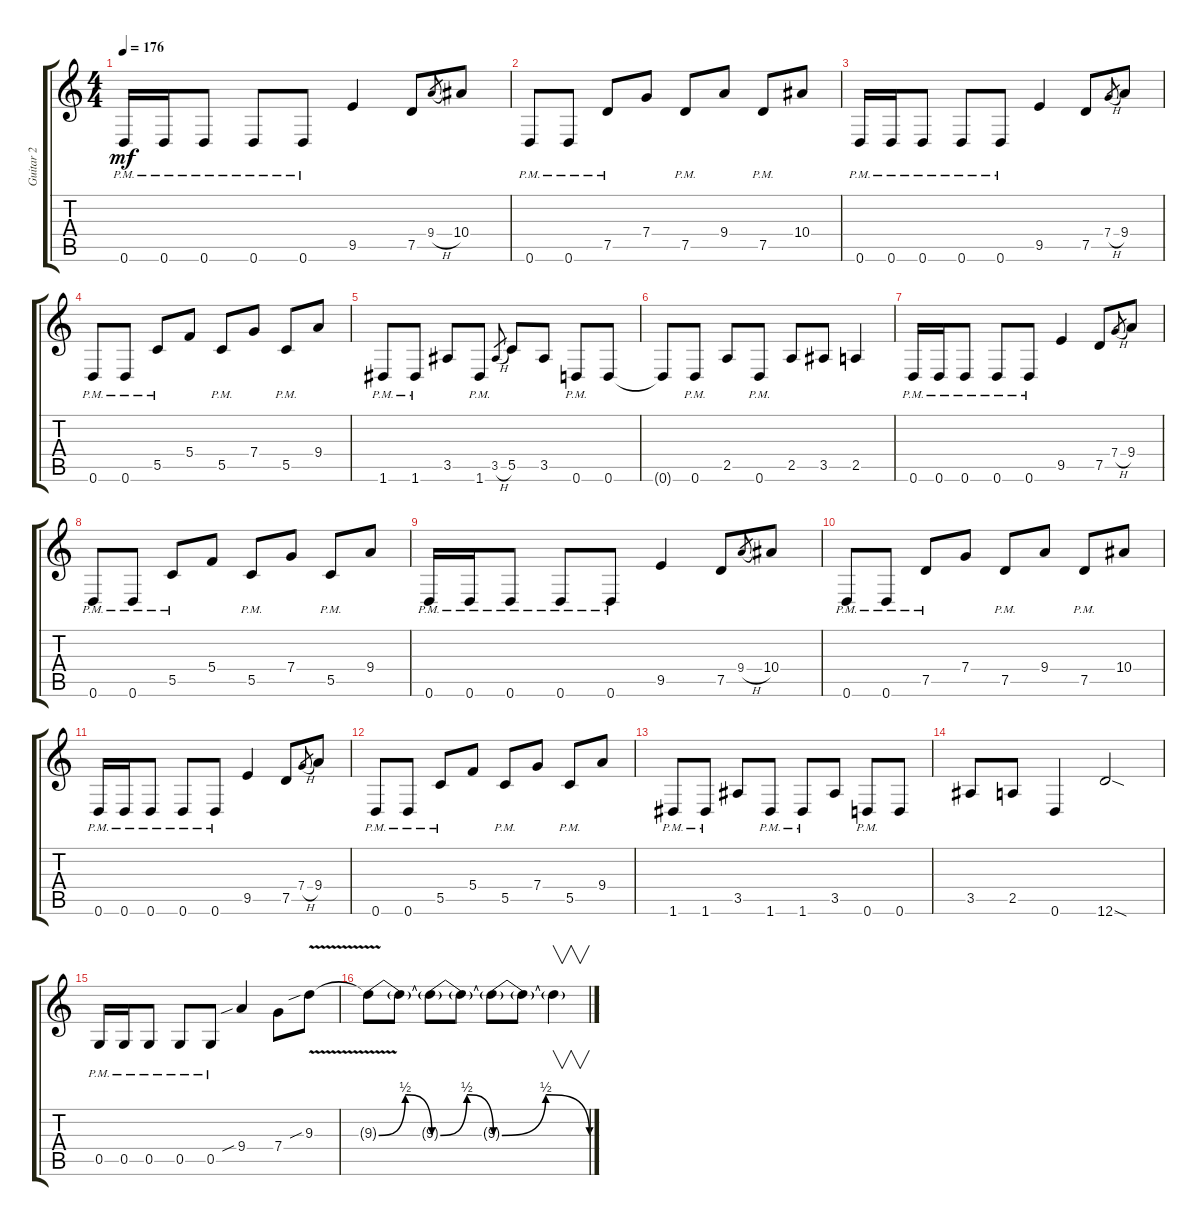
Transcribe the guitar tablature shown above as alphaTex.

\track ("Guitar 2" "Guitar 2") {instrument distortionguitar}
\staff {score tabs}
\tuning (D4 A3 F3 C3 G2 D2) {hide}
\ts (4 4)
\tempo 176
\clef g2
\ks c
0.6{pm}.16{dy mf} 0.6{pm}.16 0.6{pm}.8 0.6{pm}.8 0.6{pm}.8 9.5.4 7.5.8 9.4{h}.8{gr} 10.4.8 |
0.6{pm}.8 0.6{pm}.8 7.5{pm}.8 7.4.8 7.5{pm}.8 9.4.8 7.5{pm}.8 10.4.8 |
0.6{pm}.16 0.6{pm}.16 0.6{pm}.8 0.6{pm}.8 0.6{pm}.8 9.5.4 7.5.8 7.4{h}.8{gr} 9.4.8 |
0.6{pm}.8 0.6{pm}.8 5.5{pm}.8 5.4.8 5.5{pm}.8 7.4.8 5.5{pm}.8 9.4.8 |
1.6{pm}.8 1.6{pm}.8 3.5.8 1.6{pm}.8 3.5{h}.8{gr} 5.5.8 3.5.8 0.6{pm}.8 0.6.8 |
0.6{t}.8 0.6{pm}.8 2.5.8 0.6{pm}.8 2.5.8 3.5.8 2.5.4 |
0.6{pm}.16 0.6{pm}.16 0.6{pm}.8 0.6{pm}.8 0.6{pm}.8 9.5.4 7.5.8 7.4{h}.8{gr} 9.4.8 |
0.6{pm}.8 0.6{pm}.8 5.5{pm}.8 5.4.8 5.5{pm}.8 7.4.8 5.5{pm}.8 9.4.8 |
0.6{pm}.16 0.6{pm}.16 0.6{pm}.8 0.6{pm}.8 0.6{pm}.8 9.5.4 7.5.8 9.4{h}.8{gr} 10.4.8 |
0.6{pm}.8 0.6{pm}.8 7.5{pm}.8 7.4.8 7.5{pm}.8 9.4.8 7.5{pm}.8 10.4.8 |
0.6{pm}.16 0.6{pm}.16 0.6{pm}.8 0.6{pm}.8 0.6{pm}.8 9.5.4 7.5.8 7.4{h}.8{gr} 9.4.8 |
0.6{pm}.8 0.6{pm}.8 5.5{pm}.8 5.4.8 5.5{pm}.8 7.4.8 5.5{pm}.8 9.4.8 |
1.6{pm}.8 1.6{pm}.8 3.5.8 1.6{pm}.8 1.6{pm}.8 3.5.8 0.6{pm}.8 0.6.8 |
3.5.8 2.5.8 0.6.4 12.6{sod}.2 |
0.5{pm}.16 0.5{pm}.16 0.5{pm}.8 0.5{pm}.8 0.5{pm}.8 9.4{sib}.4 7.4.8 9.3{v sib}.8 |
9.3{be (bendrelease 0 0 30 2 45 2 60 0) t}.8 9.3{t}.8 9.3{be (bendrelease 0 0 30 2 45 2 60 0) t}.8 9.3{t}.8 9.3{be (bendrelease 0 0 30 2 45 2 60 0) t}.8 9.3{t}.8 9.3{t}.4{v}
